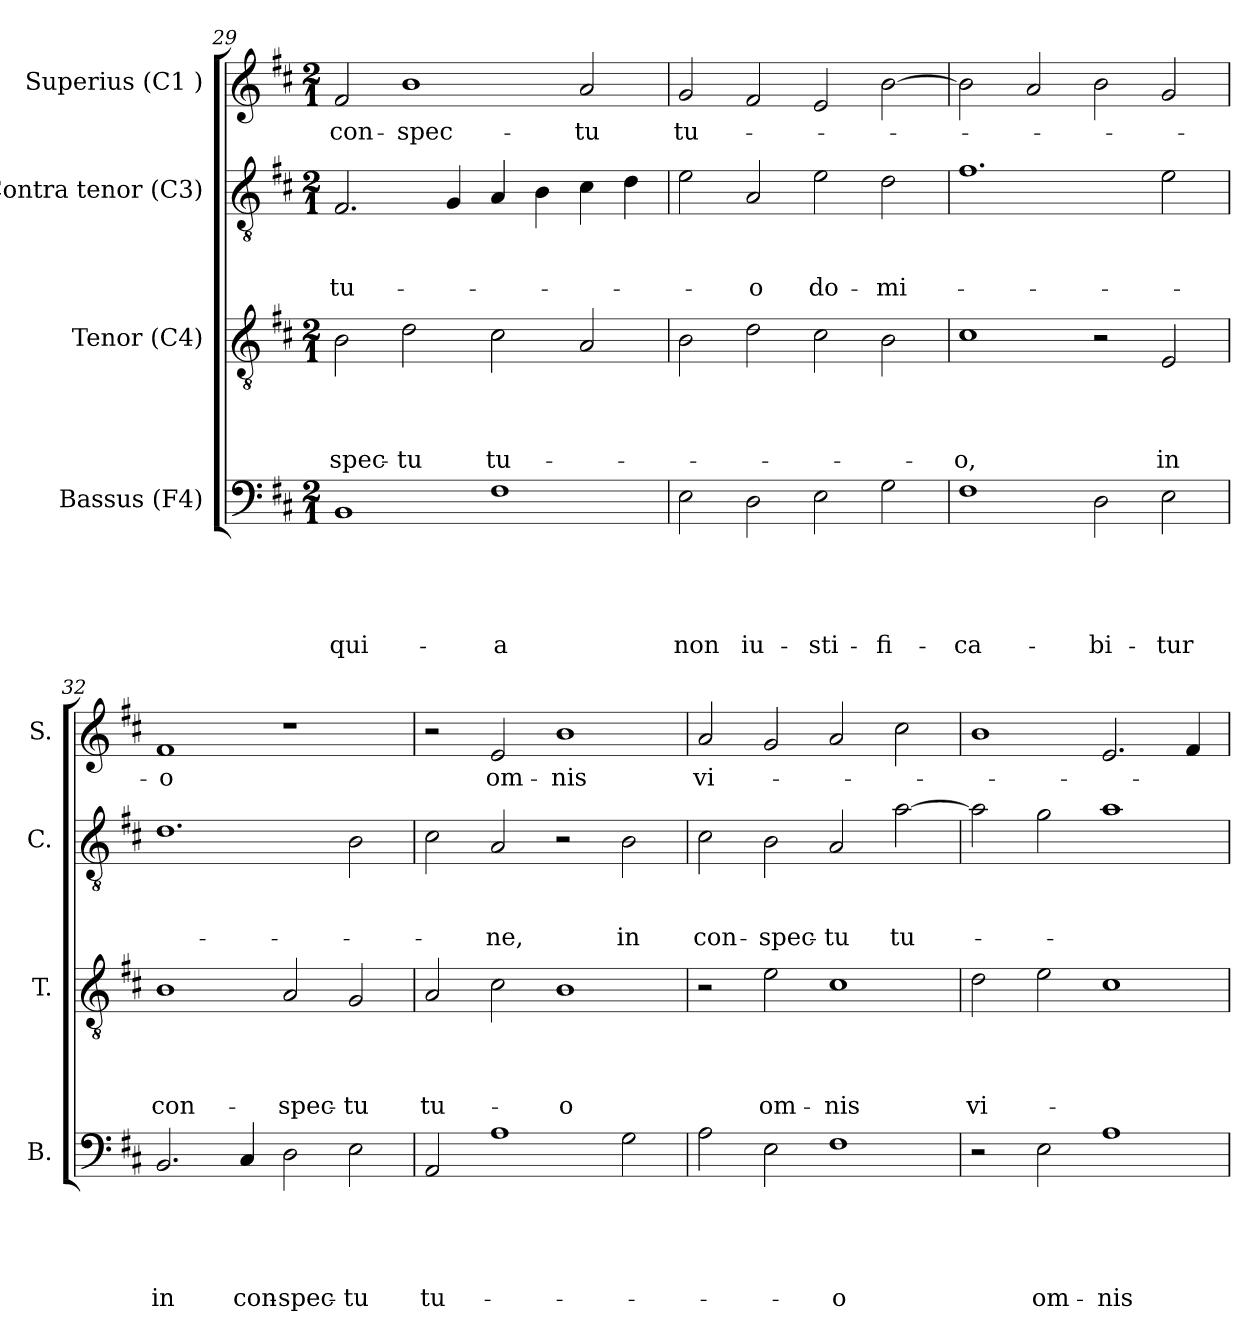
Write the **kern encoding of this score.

**kern	**text	**text	**text	**text	**text	**kern	**text	**text	**text	**text	**kern	**text	**text	**text	**kern	**text
*part4	*part4	*part4	*part4	*part4	*part4	*part3	*part3	*part3	*part3	*part3	*part2	*part2	*part2	*part2	*part1	*part1
*staff4	*staff4	*staff4	*staff4	*staff4	*staff4	*staff3	*staff3	*staff3	*staff3	*staff3	*staff2	*staff2	*staff2	*staff2	*staff1	*staff1
*I"Bassus (F4)	*	*	*	*	*	*I"Tenor (C4)	*	*	*	*	*I"Contra tenor (C3)	*	*	*	*I"Superius (C1 )	*
*I'B.	*	*	*	*	*	*I'T.	*	*	*	*	*I'C.	*	*	*	*I'S.	*
*clefF4	*	*	*	*	*	*clefGv2	*	*	*	*	*clefGv2	*	*	*	*clefG2	*
*k[f#c#]	*	*	*	*	*	*k[f#c#]	*	*	*	*	*k[f#c#]	*	*	*	*k[f#c#]	*
*D:	*	*	*	*	*	*D:	*	*	*	*	*D:	*	*	*	*D:	*
*M2/1	*	*	*	*	*	*M2/1	*	*	*	*	*M2/1	*	*	*	*M2/1	*
=29	=29	=29	=29	=29	=29	=29	=29	=29	=29	=29	=29	=29	=29	=29	=29	=29
!	!	!	!	!	!LO:LY:b	!	!	!	!	!LO:LY:b	!	!	!	!LO:LY:b	!	!LO:LY:b
1BB	.	.	.	.	qui-	2B\	.	.	.	-spec-	2.F#/	.	.	tu-	2f#/	con-
!	!	!	!	!	!	!	!	!	!	!LO:LY:b	!	!	!	!	!	!LO:LY:b:rj
.	.	.	.	.	.	2d\	.	.	.	-tu	.	.	.	.	1b	-spec-
.	.	.	.	.	.	.	.	.	.	.	4G/	.	.	.	.	.
!	!	!	!	!	!LO:LY:b:rj	!	!	!	!	!LO:LY:b	!	!	!	!	!	!
1F#	.	.	.	.	-a	2c#\	.	.	.	tu-	4A/	.	.	.	.	.
.	.	.	.	.	.	.	.	.	.	.	4B\	.	.	.	.	.
!	!	!	!	!	!	!	!	!	!	!	!	!	!	!	!	!LO:LY:b
.	.	.	.	.	.	2A/	.	.	.	.	4c#\	.	.	.	2a/	-tu
.	.	.	.	.	.	.	.	.	.	.	4d\	.	.	.	.	.
!!LO:LB:g=z
=30	=30	=30	=30	=30	=30	=30	=30	=30	=30	=30	=30	=30	=30	=30	=30	=30
!	!	!	!	!	!LO:LY:b	!	!	!	!	!	!	!	!	!	!	!LO:LY:b
2E\	.	.	.	.	non	2B\	.	.	.	.	2e\	.	.	.	2g/	tu-
!	!	!	!	!	!LO:LY:b	!	!	!	!	!	!	!	!	!LO:LY:b	!	!
2D\	.	.	.	.	iu-	2d\	.	.	.	.	2A/	.	.	-o	2f#/	.
!	!	!	!	!	!LO:LY:b	!	!	!	!	!	!	!	!	!LO:LY:b	!	!
2E\	.	.	.	.	-sti-	2c#\	.	.	.	.	2e\	.	.	do-	2e/	.
!	!	!	!	!	!LO:LY:b	!	!	!	!	!	!	!	!	!LO:LY:b	!	!
2G\	.	.	.	.	-fi-	2B\	.	.	.	.	2d\	.	.	-mi-	[>2b\	.
=31	=31	=31	=31	=31	=31	=31	=31	=31	=31	=31	=31	=31	=31	=31	=31	=31
!	!	!	!	!	!LO:LY:b	!	!	!	!	!LO:LY:b	!	!	!	!	!	!
1F#	.	.	.	.	-ca-	1c#	.	.	.	-o,	1.f#	.	.	.	2b\]	.
.	.	.	.	.	.	.	.	.	.	.	.	.	.	.	2a/	.
!	!	!	!	!	!LO:LY:b	!	!	!	!	!	!	!	!	!	!	!
2D\	.	.	.	.	-bi-	2r	.	.	.	.	.	.	.	.	2b\	.
!	!	!	!	!	!LO:LY:b	!	!	!	!	!LO:LY:b	!	!	!	!	!	!
2E\	.	.	.	.	-tur	2E/	.	.	.	in	2e\	.	.	.	2g/	.
=32	=32	=32	=32	=32	=32	=32	=32	=32	=32	=32	=32	=32	=32	=32	=32	=32
!	!	!	!	!	!LO:LY:b	!	!	!	!	!LO:LY:b	!	!	!	!	!	!LO:LY:b:rj
2.BB/	.	.	.	.	in	1B	.	.	.	con-	1.d	.	.	.	1f#	-o
!	!	!	!	!	!LO:LY:b	!	!	!	!	!	!	!	!	!	!	!
4C#/	.	.	.	.	con-	.	.	.	.	.	.	.	.	.	.	.
!	!	!	!	!	!LO:LY:b:rj	!	!	!	!	!LO:LY:b	!	!	!	!	!	!
2D\	.	.	.	.	-spec-	2A/	.	.	.	-spec-	.	.	.	.	1r	.
!	!	!	!	!	!LO:LY:b	!	!	!	!	!LO:LY:b	!	!	!	!	!	!
2E\	.	.	.	.	-tu	2G/	.	.	.	-tu	2B\	.	.	.	.	.
=33	=33	=33	=33	=33	=33	=33	=33	=33	=33	=33	=33	=33	=33	=33	=33	=33
!	!	!	!	!	!LO:LY:b	!	!	!	!	!LO:LY:b	!	!	!	!	!	!
2AA/	.	.	.	.	tu-	2A/	.	.	.	tu-	2c#\	.	.	.	2r	.
!	!	!	!	!	!	!	!	!	!	!	!	!	!	!LO:LY:b	!	!LO:LY:b
1A	.	.	.	.	.	2c#\	.	.	.	.	2A/	.	.	-ne,	2e/	om-
!	!	!	!	!	!	!	!	!	!	!LO:LY:b:rj	!	!	!	!	!	!LO:LY:b
.	.	.	.	.	.	1B	.	.	.	-o	2r	.	.	.	1b	-nis
!	!	!	!	!	!	!	!	!	!	!	!	!	!	!LO:LY:b	!	!
2G\	.	.	.	.	.	.	.	.	.	.	2B\	.	.	in	.	.
!!LO:LB:g=z
=34	=34	=34	=34	=34	=34	=34	=34	=34	=34	=34	=34	=34	=34	=34	=34	=34
!	!	!	!	!	!	!	!	!	!	!	!	!	!	!LO:LY:b	!	!LO:LY:b
2A\	.	.	.	.	.	2r	.	.	.	.	2c#\	.	.	con-	2a/	vi-
!	!	!	!	!	!	!	!	!	!	!LO:LY:b	!	!	!	!LO:LY:b:rj	!	!
2E\	.	.	.	.	.	2e\	.	.	.	om-	2B\	.	.	-spec-	2g/	.
!	!	!	!	!	!LO:LY:b:rj	!	!	!	!	!LO:LY:b	!	!	!	!LO:LY:b	!	!
1F#	.	.	.	.	-o	1c#	.	.	.	-nis	2A/	.	.	-tu	2a/	.
!	!	!	!	!	!	!	!	!	!	!	!	!	!	!LO:LY:b	!	!
.	.	.	.	.	.	.	.	.	.	.	[>2a\	.	.	tu-	2cc#\	.
=35	=35	=35	=35	=35	=35	=35	=35	=35	=35	=35	=35	=35	=35	=35	=35	=35
!	!	!	!	!	!	!	!	!	!	!LO:LY:b	!	!	!	!	!	!
2r	.	.	.	.	.	2d\	.	.	.	vi-	2a\]	.	.	.	1b	.
!	!	!	!	!	!LO:LY:b	!	!	!	!	!	!	!	!	!	!	!
2E\	.	.	.	.	om-	2e\	.	.	.	.	2g\	.	.	.	.	.
!	!	!	!	!	!LO:LY:b	!	!	!	!	!	!	!	!	!	!	!
1A	.	.	.	.	-nis	1c#	.	.	.	.	1a	.	.	.	2.e/	.
.	.	.	.	.	.	.	.	.	.	.	.	.	.	.	4f#/	.
=	=	=	=	=	=	=	=	=	=	=	=	=	=	=	=	=
*-	*-	*-	*-	*-	*-	*-	*-	*-	*-	*-	*-	*-	*-	*-	*-	*-
